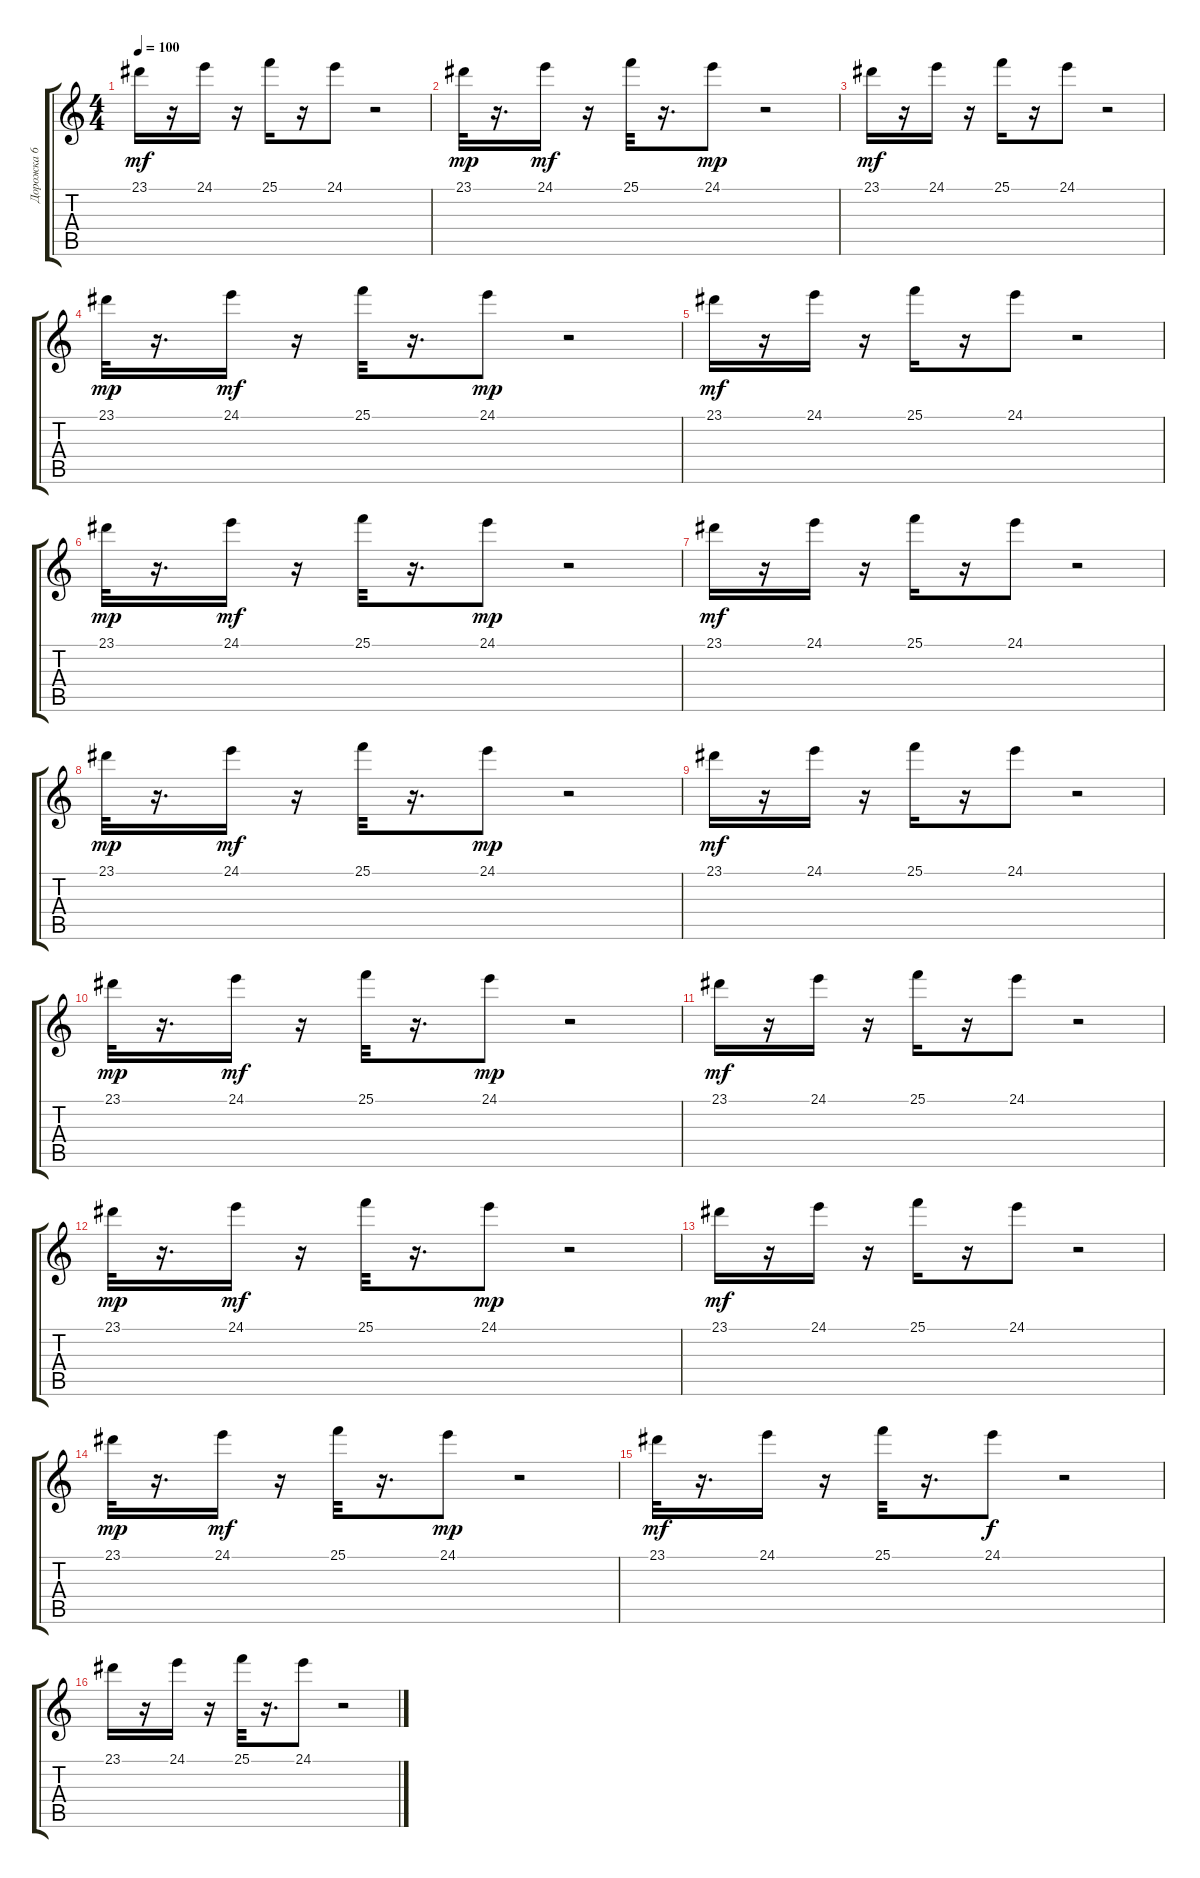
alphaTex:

\track ("Дорожка 6" "Дорожка 6") {instrument acousticgrandpiano}
\staff {score tabs}
\tuning (E4 B3 G3 D3 A2 E2) {hide}
\ts (4 4)
\tempo 100
\clef g2
\ks c
23.1.16{dy mf} r.16 24.1.16 r.16 25.1.16 r.16 24.1.8 r.2 |
23.1.32{dy mp} r.16{d} 24.1.16{dy mf} r.16 25.1.32 r.16{d} 24.1.8{dy mp} r.2 |
23.1.16{dy mf} r.16 24.1.16 r.16 25.1.16 r.16 24.1.8 r.2 |
23.1.32{dy mp} r.16{d} 24.1.16{dy mf} r.16 25.1.32 r.16{d} 24.1.8{dy mp} r.2 |
23.1.16{dy mf} r.16 24.1.16 r.16 25.1.16 r.16 24.1.8 r.2 |
23.1.32{dy mp} r.16{d} 24.1.16{dy mf} r.16 25.1.32 r.16{d} 24.1.8{dy mp} r.2 |
23.1.16{dy mf} r.16 24.1.16 r.16 25.1.16 r.16 24.1.8 r.2 |
23.1.32{dy mp} r.16{d} 24.1.16{dy mf} r.16 25.1.32 r.16{d} 24.1.8{dy mp} r.2 |
23.1.16{dy mf} r.16 24.1.16 r.16 25.1.16 r.16 24.1.8 r.2 |
23.1.32{dy mp} r.16{d} 24.1.16{dy mf} r.16 25.1.32 r.16{d} 24.1.8{dy mp} r.2 |
23.1.16{dy mf} r.16 24.1.16 r.16 25.1.16 r.16 24.1.8 r.2 |
23.1.32{dy mp} r.16{d} 24.1.16{dy mf} r.16 25.1.32 r.16{d} 24.1.8{dy mp} r.2 |
23.1.16{dy mf} r.16 24.1.16 r.16 25.1.16 r.16 24.1.8 r.2 |
23.1.32{dy mp} r.16{d} 24.1.16{dy mf} r.16 25.1.32 r.16{d} 24.1.8{dy mp} r.2 |
23.1.32{dy mf volume 3} r.16{d} 24.1.16{volume 3} r.16 25.1.32{volume 2} r.16{d} 24.1.8{dy f volume 2} r.2 |
23.1.16{volume 0} r.16 24.1.16{volume 0} r.16 25.1.32 r.16{d} 24.1.8 r.2
